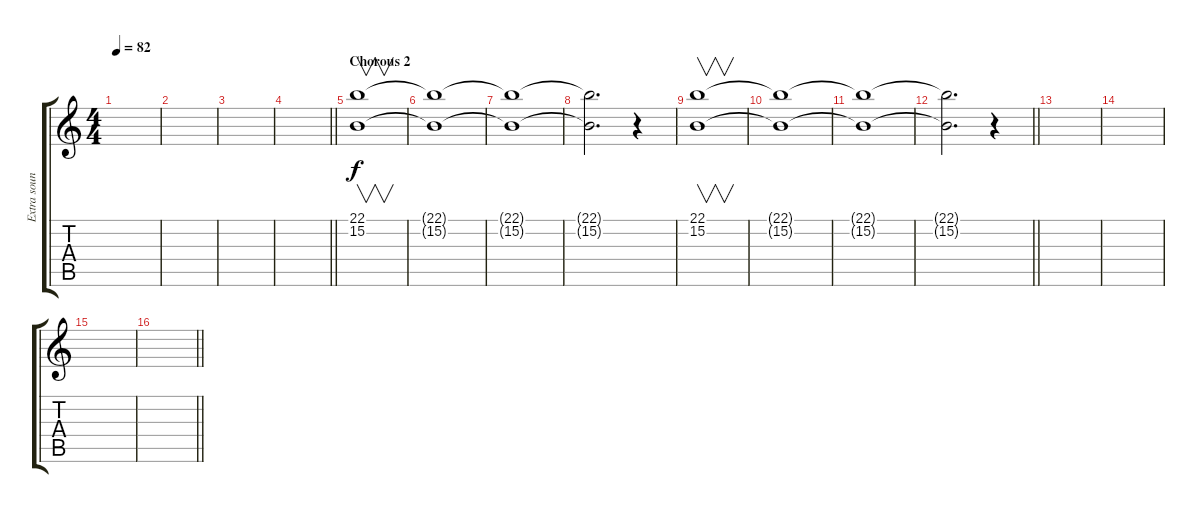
\track ("Extra sounds" "Extra soun") {instrument rockorgan}
\staff {score tabs}
\tuning (Db4 Ab3 E3 B2 Gb2 B1) {hide}
\ts (4 4)
\section ("" "")
\tempo 82
\clef g2
\ks c
|
|
|
\barLineRight lightlight
|
\section ("" "Chorous 2")
(22.1 15.2).1{v} |
(22.1{t} 15.2{t}).1 |
(22.1{t} 15.2{t}).1 |
(22.1{t} 15.2{t}).2{d} r.4 |
(22.1 15.2).1{v} |
(22.1{t} 15.2{t}).1 |
(22.1{t} 15.2{t}).1 |
\barLineRight lightlight
(22.1{t} 15.2{t}).2{d} r.4 |
\section ("" "")
|
|
|
\barLineRight lightlight
